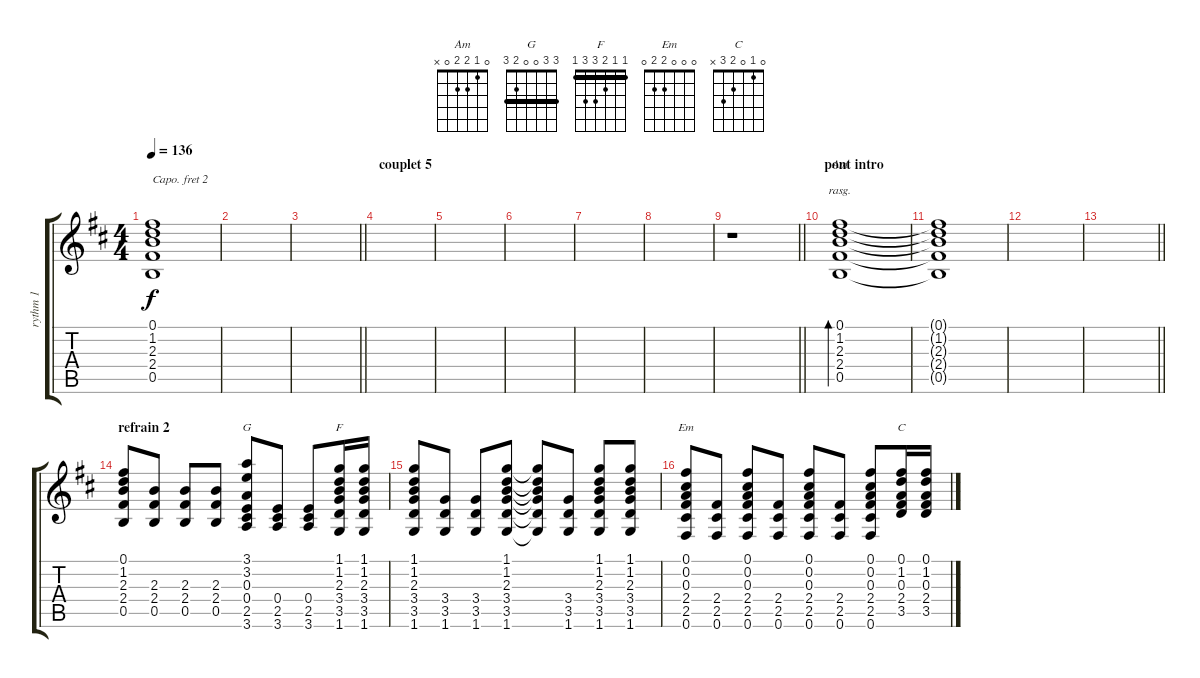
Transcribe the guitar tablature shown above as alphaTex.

\track ("rythm 1" "rythm 1") {instrument acousticguitarnylon}
\staff {score tabs}
\capo 2
\tuning (E4 B3 G3 D3 A2 E2) {hide}
\chord ("Am" 0 1 2 2 0 x)
\chord ("G" 3 3 0 0 2 3) {barre 3}
\chord ("F" 1 1 2 3 3 1) {barre 1}
\chord ("Em" 0 0 0 2 2 0)
\chord ("C" 0 1 0 2 3 x)
\ts (4 4)
\tempo 136
\clef g2
\ks d
(0.1{t} 1.2{t} 2.3{t} 2.4{t} 0.5{t}).1{dy f} |
|
\barLineRight lightlight
|
\section ("" "couplet 5")
|
|
|
|
|
\barLineRight lightlight
r.1 |
\section ("" "pont intro")
(0.1 1.2 2.3 2.4 0.5).1{bd 120 ch "Am" rasg ii} |
(0.1{t} 1.2{t} 2.3{t} 2.4{t} 0.5{t}).1 |
|
\barLineRight lightlight
|
\section ("" "refrain 2")
(0.1 1.2 2.3 2.4 0.5).8 (2.3 2.4 0.5).8 (2.3 2.4 0.5).8 (2.3 2.4 0.5).8 (3.1 3.2 0.3 0.4 2.5 3.6).8{ch "G"} (0.4 2.5 3.6).8 (0.4 2.5 3.6).8 (1.1 1.2 2.3 3.4 3.5 1.6).16{ch "F"} (1.1 1.2 2.3 3.4 3.5 1.6).16 |
(1.1 1.2 2.3 3.4 3.5 1.6).8 (3.4 3.5 1.6).8 (3.4 3.5 1.6).8 (1.1 1.2 2.3 3.4 3.5 1.6).8 (1.1{t} 1.2{t} 2.3{t} 3.4{t} 3.5{t} 1.6{t}).8 (3.4 3.5 1.6).8 (1.1 1.2 2.3 3.4 3.5 1.6).8 (1.1 1.2 2.3 3.4 3.5 1.6).8 |
(0.1 0.2 0.3 2.4 2.5 0.6).8{ch "Em"} (2.4 2.5 0.6).8 (0.1 0.2 0.3 2.4 2.5 0.6).8 (2.4 2.5 0.6).8 (0.1 0.2 0.3 2.4 2.5 0.6).8 (2.4 2.5 0.6).8 (0.1 0.2 0.3 2.4 2.5 0.6).8 (0.1 1.2 0.3 2.4 3.5).16{ch "C"} (0.1 1.2 0.3 2.4 3.5).16
